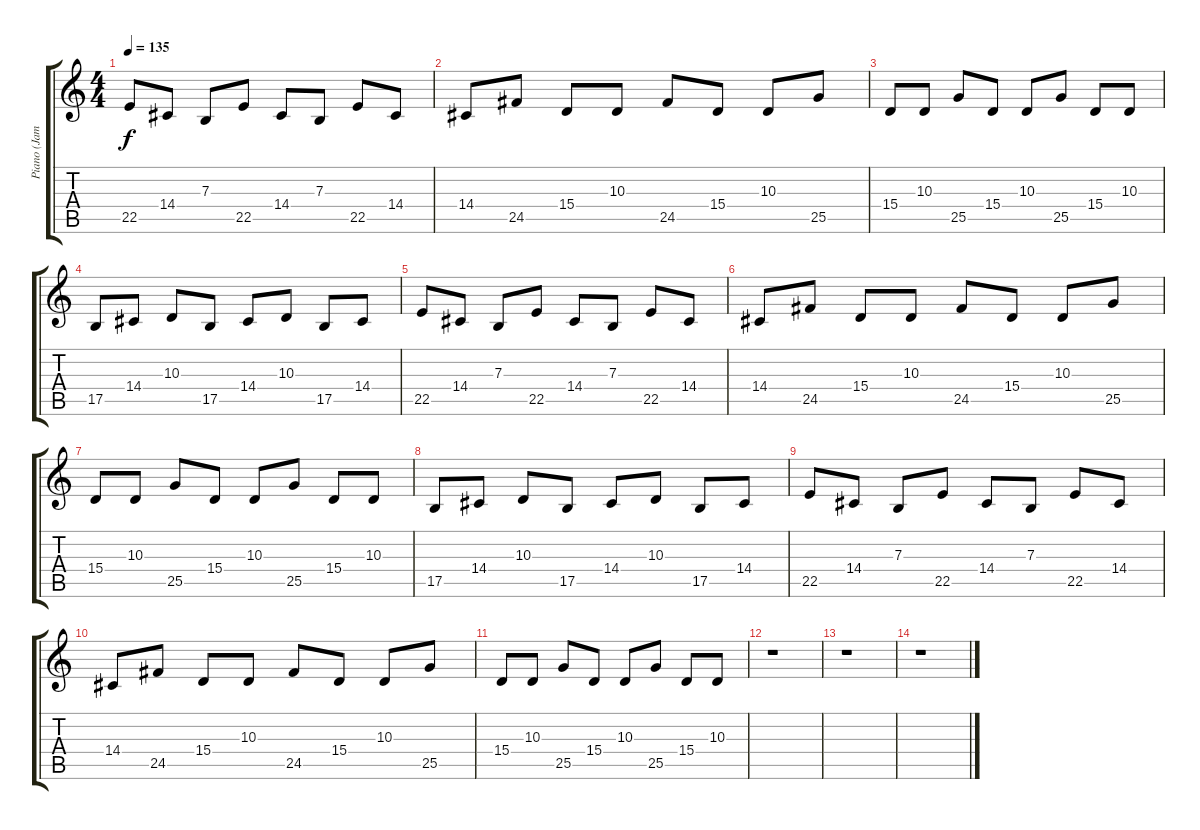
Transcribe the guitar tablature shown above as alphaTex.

\track ("Piano (James)" "Piano (Jam") {instrument brightacousticpiano}
\staff {score tabs}
\tuning (Db4 Ab3 E3 B2 Gb2 B1) {hide}
\ts (4 4)
\tempo 135
\clef g2
\ks c
22.5.8{dy f} 14.4.8 7.3.8 22.5.8 14.4.8 7.3.8 22.5.8 14.4.8 |
14.4.8 24.5.8 15.4.8 10.3.8 24.5.8 15.4.8 10.3.8 25.5.8 |
15.4.8 10.3.8 25.5.8 15.4.8 10.3.8 25.5.8 15.4.8 10.3.8 |
17.5.8 14.4.8 10.3.8 17.5.8 14.4.8 10.3.8 17.5.8 14.4.8 |
22.5.8 14.4.8 7.3.8 22.5.8 14.4.8 7.3.8 22.5.8 14.4.8 |
14.4.8 24.5.8 15.4.8 10.3.8 24.5.8 15.4.8 10.3.8 25.5.8 |
15.4.8 10.3.8 25.5.8 15.4.8 10.3.8 25.5.8 15.4.8 10.3.8 |
17.5.8 14.4.8 10.3.8 17.5.8 14.4.8 10.3.8 17.5.8 14.4.8 |
22.5.8 14.4.8 7.3.8 22.5.8 14.4.8 7.3.8 22.5.8 14.4.8 |
14.4.8 24.5.8 15.4.8 10.3.8 24.5.8 15.4.8 10.3.8 25.5.8 |
15.4.8 10.3.8 25.5.8 15.4.8 10.3.8 25.5.8 15.4.8 10.3.8 |
r.1 |
r.1 |
r.1
